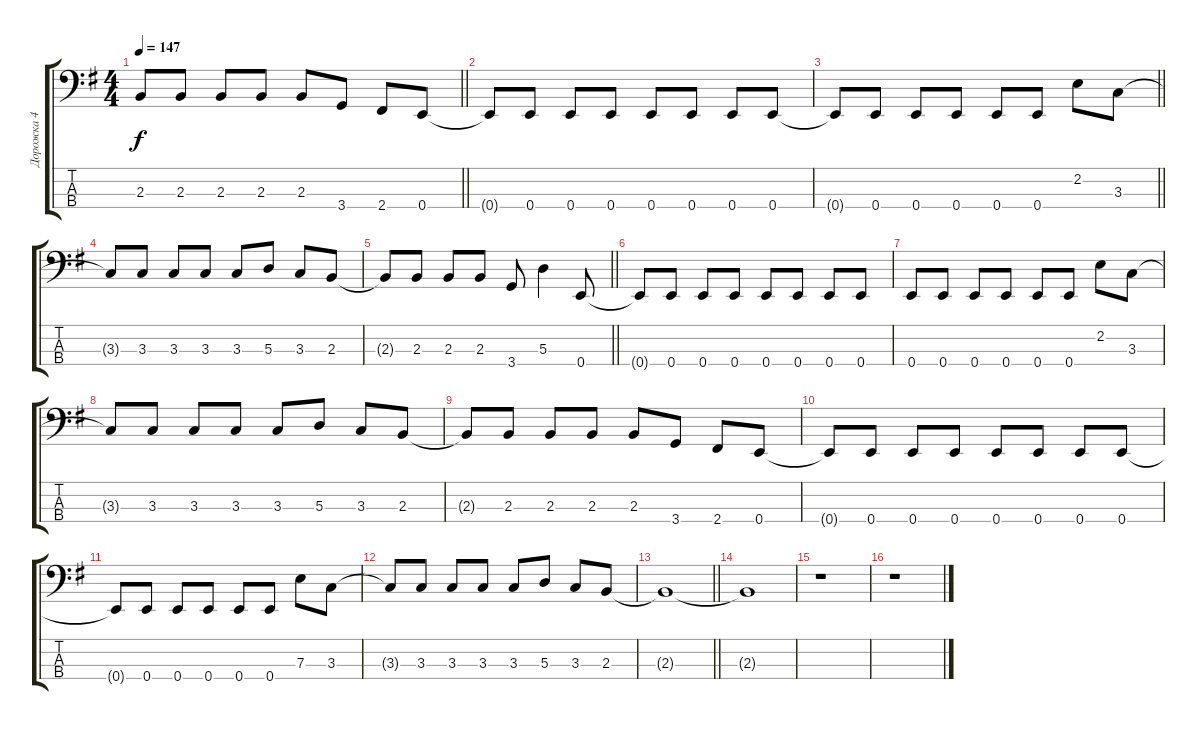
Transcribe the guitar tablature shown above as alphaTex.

\track ("Дорожка 4" "Дорожка 4") {instrument electricbassfinger}
\staff {score tabs}
\tuning (G2 D2 A1 E1) {hide}
\ts (4 4)
\tempo 147
\clef f4
\barLineRight lightlight
\ks eminor
2.3{t}.8{dy f} 2.3.8 2.3.8 2.3.8 2.3.8 3.4.8 2.4.8 0.4.8 |
0.4{t}.8 0.4.8 0.4.8 0.4.8 0.4.8 0.4.8 0.4.8 0.4.8 |
\barLineRight lightlight
0.4{t}.8 0.4.8 0.4.8 0.4.8 0.4.8 0.4.8 2.2.8 3.3.8 |
3.3{t}.8 3.3.8 3.3.8 3.3.8 3.3.8 5.3.8 3.3.8 2.3.8 |
\barLineRight lightlight
2.3{t}.8 2.3.8 2.3.8 2.3.8 3.4.8 5.3.4 0.4.8 |
0.4{t}.8 0.4.8 0.4.8 0.4.8 0.4.8 0.4.8 0.4.8 0.4.8 |
0.4.8 0.4.8 0.4.8 0.4.8 0.4.8 0.4.8 2.2.8 3.3.8 |
3.3{t}.8 3.3.8 3.3.8 3.3.8 3.3.8 5.3.8 3.3.8 2.3.8 |
2.3{t}.8 2.3.8 2.3.8 2.3.8 2.3.8 3.4.8 2.4.8 0.4.8 |
0.4{t}.8 0.4.8 0.4.8 0.4.8 0.4.8 0.4.8 0.4.8 0.4.8 |
0.4{t}.8 0.4.8 0.4.8 0.4.8 0.4.8 0.4.8 7.3.8 3.3.8 |
3.3{t}.8 3.3.8 3.3.8 3.3.8 3.3.8 5.3.8 3.3.8 2.3.8 |
\barLineRight lightlight
2.3{t}.1 |
2.3{t}.1 |
r.1 |
r.1
